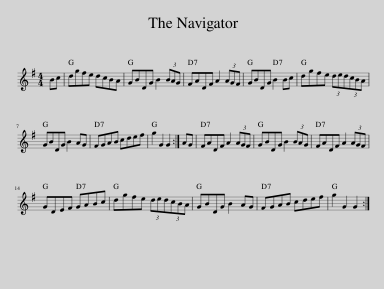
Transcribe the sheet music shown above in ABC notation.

X:1
L:1/8
M:4/4
I:linebreak $
K:G
V:1 treble
V:1
 Bc | dgfe dcBA | GBDG B2 (3BAG | FADF A2 (3AGF | GBDG B2 Bc | %5
 dgfe (3ded(3cBA |$ GBDG B2 AG | FGAB cdef | g2 G2 G2 :| AG | %10
 FADF A2 (3AGF | GBDG B2 (3BAG | FADF A2 (3AGF |$ GDEF GABc | dgfe (3ded(3cBA | %15
 GBDG B2 AG | FGAB cdef | g2 G2 G2 :| %18
